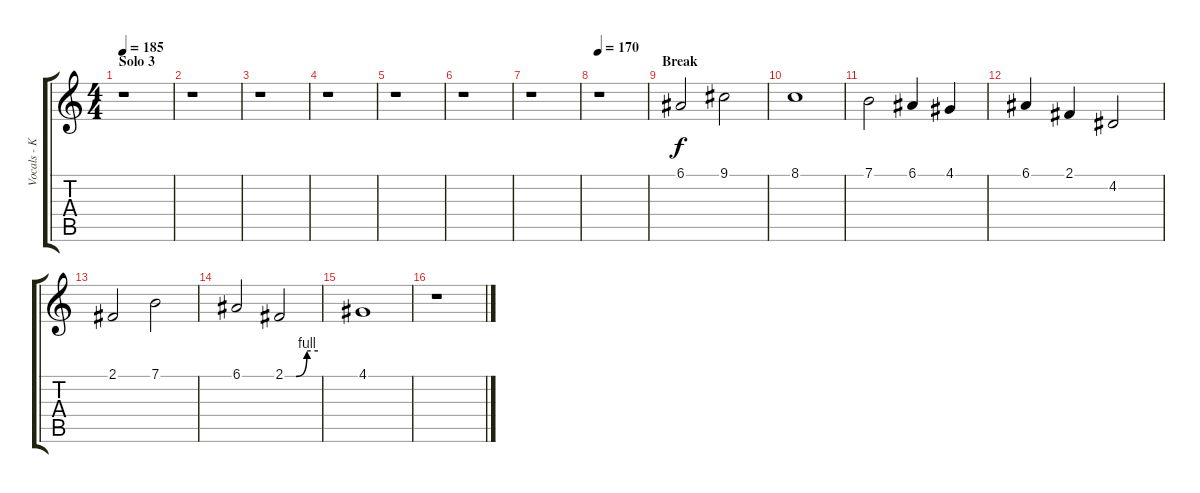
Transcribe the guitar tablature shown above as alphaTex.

\track ("Vocals - Kai Hansen" "Vocals - K") {instrument tuba}
\staff {score tabs}
\tuning (E4 B3 G3 D3 A2 E2) {hide}
\ts (4 4)
\section ("" "Solo 3")
\tempo 185
\clef g2
\ks c
r.1{dy f} |
r.1 |
r.1 |
r.1 |
r.1 |
r.1 |
r.1 |
\tempo 170
r.1 |
\section ("" "Break")
6.1.2 9.1.2 |
8.1.1 |
7.1.2 6.1.4 4.1.4 |
6.1.4 2.1.4 4.2.2 |
2.1.2 7.1.2 |
6.1.2 2.1{be (custom 0 0 20 0 40 4 60 4)}.2 |
4.1.1 |
r.1
